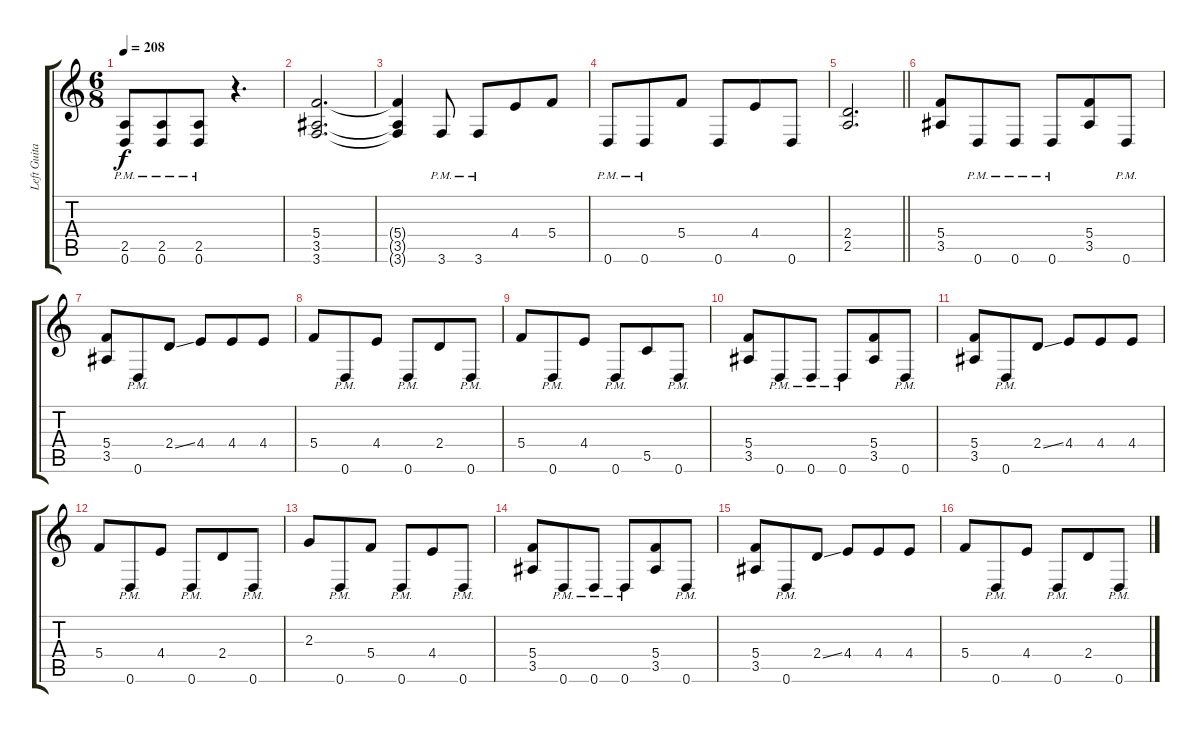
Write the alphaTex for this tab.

\track ("Left Guitar" "Left Guita") {instrument distortionguitar}
\staff {score tabs}
\tuning (D4 A3 F3 C3 G2 D2) {hide}
\ts (6 8)
\tempo 208
\clef g2
\ks c
(2.5{pm} 0.6{pm}).8{dy f} (2.5{pm} 0.6{pm}).8 (2.5{pm} 0.6{pm}).8 r.4{d} |
(5.4 3.5 3.6).2{d} |
(5.4{t} 3.5{t} 3.6{t}).4 3.6{pm}.8 3.6{pm}.8 4.4.8 5.4.8 |
0.6{pm}.8 0.6{pm}.8 5.4.8 0.6.8 4.4.8 0.6.8 |
\barLineRight lightlight
(2.4 2.5).2{d} |
(5.4 3.5).8 0.6{pm}.8 0.6{pm}.8 0.6{pm}.8 (5.4 3.5).8 0.6{pm}.8 |
(5.4 3.5).8 0.6{pm}.8 2.4{ss}.8 4.4.8 4.4.8 4.4.8 |
5.4.8 0.6{pm}.8 4.4.8 0.6{pm}.8 2.4.8 0.6{pm}.8 |
5.4.8 0.6{pm}.8 4.4.8 0.6{pm}.8 5.5.8 0.6{pm}.8 |
(5.4 3.5).8 0.6{pm}.8 0.6{pm}.8 0.6{pm}.8 (5.4 3.5).8 0.6{pm}.8 |
(5.4 3.5).8 0.6{pm}.8 2.4{ss}.8 4.4.8 4.4.8 4.4.8 |
5.4.8 0.6{pm}.8 4.4.8 0.6{pm}.8 2.4.8 0.6{pm}.8 |
2.3.8 0.6{pm}.8 5.4.8 0.6{pm}.8 4.4.8 0.6{pm}.8 |
(5.4 3.5).8 0.6{pm}.8 0.6{pm}.8 0.6{pm}.8 (5.4 3.5).8 0.6{pm}.8 |
(5.4 3.5).8 0.6{pm}.8 2.4{ss}.8 4.4.8 4.4.8 4.4.8 |
5.4.8 0.6{pm}.8 4.4.8 0.6{pm}.8 2.4.8 0.6{pm}.8
